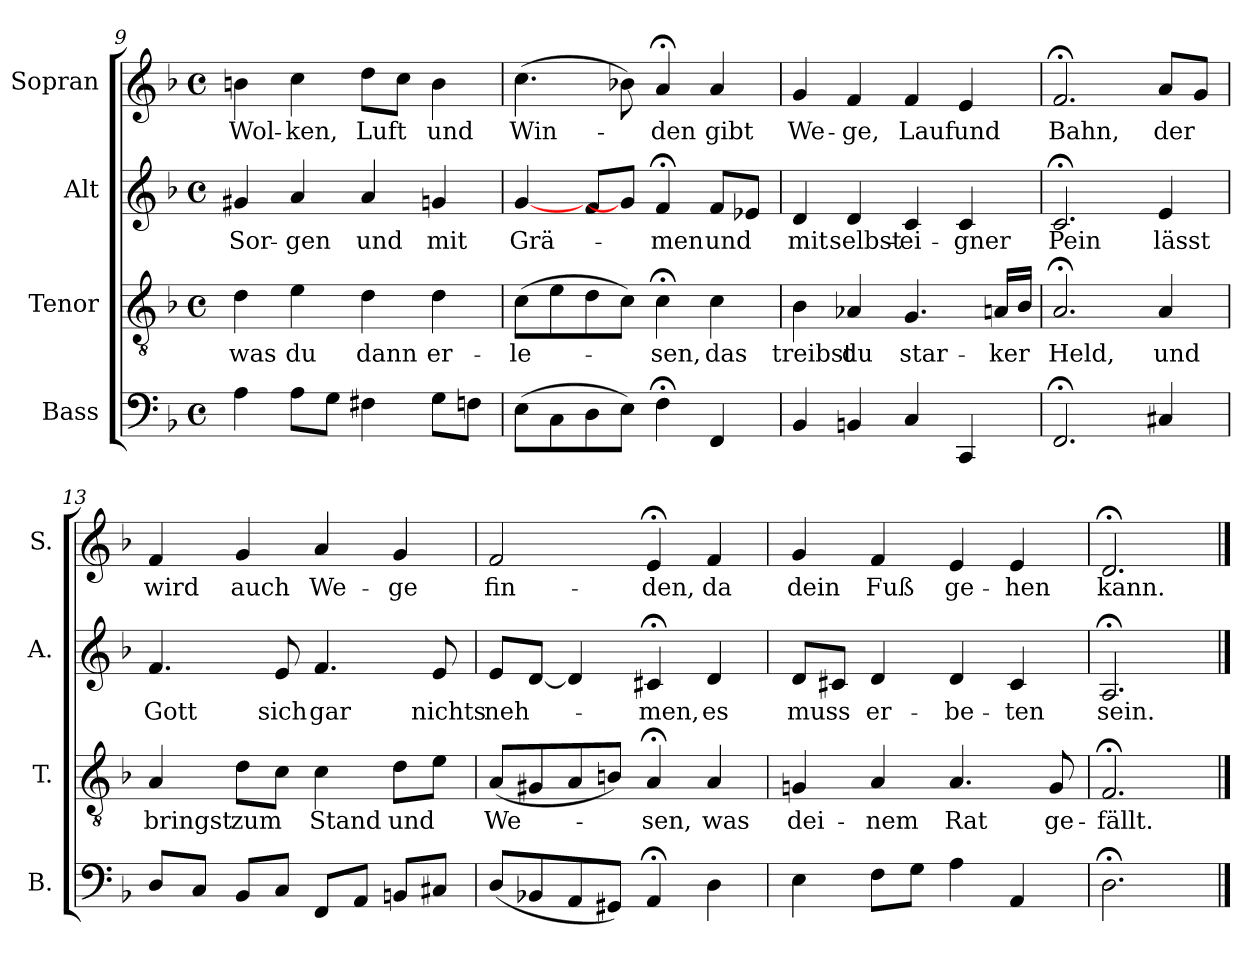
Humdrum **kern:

**kern	**kern	**text	**kern	**text	**kern	**text
*part4	*part3	*part3	*part2	*part2	*part1	*part1
*staff4	*staff3	*staff3	*staff2	*staff2	*staff1	*staff1
*I"Bass	*I"Tenor	*	*I"Alt	*	*I"Sopran	*
*I'B.	*I'T.	*	*I'A.	*	*I'S.	*
!!LO:PB:g=z
*clefF4	*clefGv2	*	*clefG2	*	*clefG2	*
*k[b-]	*k[b-]	*	*k[b-]	*	*k[b-]	*
*M4/4	*M4/4	*	*M4/4	*	*M4/4	*
*met(c)	*met(c)	*	*met(c)	*	*met(c)	*
=9	=9	=9	=9	=9	=9	=9
!	!	!LO:LY:b	!	!LO:LY:b	!	!LO:LY:b
4A\	4d\	was	4g#X/	Sor-	4bn\	Wol-
!	!	!LO:LY:b	!	!LO:LY:b	!	!LO:LY:b
8A\L	4e\	du	4a/	-gen	4cc\	-ken,
8G\J	.	.	.	.	.	.
!	!	!LO:LY:b	!	!LO:LY:b	!	!LO:LY:b
4F#X\	4d\	dann	4a/	und	8dd\L	Luft
.	.	.	.	.	8cc\J	.
!	!	!LO:LY:b	!	!LO:LY:b	!	!LO:LY:b
8G\L	4d\	er-	4gn/	mit	4b\	und
8Fn\J	.	.	.	.	.	.
=10	=10	=10	=10	=10	=10	=10
!	!	!LO:LY:b	!	!LO:LY:b	!	!LO:LY:b
(>8E\L	(>8c\L	-le-	[4g/	Grä-	(>4.cc\	Win-
8C\	8e\	.	.	.	.	.
8D\	8d\	.	8f/L	.	.	.
8E\J)	8c\J)	.	8g/J]	.	8b-X\)	.
!	!	!LO:LY:b	!	!LO:LY:b	!	!LO:LY:b
4F;<\	4c;<\	-sen,	4f;</	-men	4a;</	-den
!	!	!LO:LY:b	!	!LO:LY:b	!	!LO:LY:b
4FF/	4c\	das	8f/L	und	4a/	gibt
.	.	.	8e-X/J	.	.	.
=11	=11	=11	=11	=11	=11	=11
!	!	!LO:LY:b	!	!LO:LY:b	!	!LO:LY:b
4BB-/	4B-\	treibst	4d/	mit	4g/	We-
!	!	!LO:LY:b	!	!LO:LY:b	!	!LO:LY:b
4BBn/	4A-X/	du	4d/	selbst-	4f/	-ge,
!	!	!LO:LY:b	!	!LO:LY:b	!	!LO:LY:b
4C/	4.G/	star-	4c/	-ei-	4f/	Lauf
!	!	!	!	!LO:LY:b	!	!LO:LY:b
4CC/	.	.	4c/	-gner	4e/	und
!	!	!LO:LY:b	!	!	!	!
.	16An/LL	-ker	.	.	.	.
.	16B-/JJ	.	.	.	.	.
=12	=12	=12	=12	=12	=12	=12
!	!	!LO:LY:b	!	!LO:LY:b	!	!LO:LY:b
2.FF;</	2.A;</	Held,	2.c;</	Pein	2.f;</	Bahn,
!	!	!LO:LY:b	!	!LO:LY:b	!	!LO:LY:b
4C#X/	4A/	und	4e/	lässt	8a/L	der
.	.	.	.	.	8g/J	.
!!LO:LB:g=z
=13	=13	=13	=13	=13	=13	=13
!	!	!LO:LY:b	!	!LO:LY:b	!	!LO:LY:b
8D/L	4A/	bringst	4.f/	Gott	4f/	wird
8C/J	.	.	.	.	.	.
!	!	!LO:LY:b	!	!	!	!LO:LY:b
8BB-/L	8d\L	zum	.	.	4g/	auch
!	!	!	!	!LO:LY:b	!	!
8C/J	8c\J	.	8e/	sich	.	.
!	!	!LO:LY:b	!	!LO:LY:b	!	!LO:LY:b
8FF/L	4c\	Stand	4.f/	gar	4a/	We-
8AA/J	.	.	.	.	.	.
!	!	!LO:LY:b	!	!	!	!LO:LY:b
8BBn/L	8d\L	und	.	.	4g/	-ge
!	!	!	!	!LO:LY:b	!	!
8C#X/J	8e\J	.	8e/	nichts	.	.
=14	=14	=14	=14	=14	=14	=14
!	!	!LO:LY:b	!	!LO:LY:b	!	!LO:LY:b
(<8D/L	(<8A/L	We-	8e/L	neh-	2f/	ﬁn-
8BB-X/	8G#X/	.	[8d/J	.	.	.
8AA/	8A/	.	4d/]	.	.	.
8GG#X/J)	8Bn/J)	.	.	.	.	.
!	!	!LO:LY:b	!	!LO:LY:b	!	!LO:LY:b
4AA;</	4A;</	-sen,	4c#X;</	-men,	4e;</	-den,
!	!	!LO:LY:b	!	!LO:LY:b	!	!LO:LY:b
4D\	4A/	was	4d/	es	4f/	da
=15	=15	=15	=15	=15	=15	=15
!	!	!LO:LY:b	!	!LO:LY:b	!	!LO:LY:b
4E\	4Gn/	dei-	8d/L	muss	4g/	dein
.	.	.	8c#X/J	.	.	.
!	!	!LO:LY:b	!	!LO:LY:b	!	!LO:LY:b
8F\L	4A/	-nem	4d/	er-	4f/	Fuß
8G\J	.	.	.	.	.	.
!	!	!LO:LY:b	!	!LO:LY:b	!	!LO:LY:b
4A\	4.A/	Rat	4d/	-be-	4e/	ge-
!	!	!	!	!LO:LY:b	!	!LO:LY:b
4AA/	.	.	4c#/	-ten	4e/	-hen
!	!	!LO:LY:b	!	!	!	!
.	8G/	ge-	.	.	.	.
=16	=16	=16	=16	=16	=16	=16
!	!	!LO:LY:b	!	!LO:LY:b	!	!LO:LY:b
2.D;<\	2.F;</	-fällt.	2.A;</	sein.	2.d;</	kann.
==	==	==	==	==	==	==
*-	*-	*-	*-	*-	*-	*-
